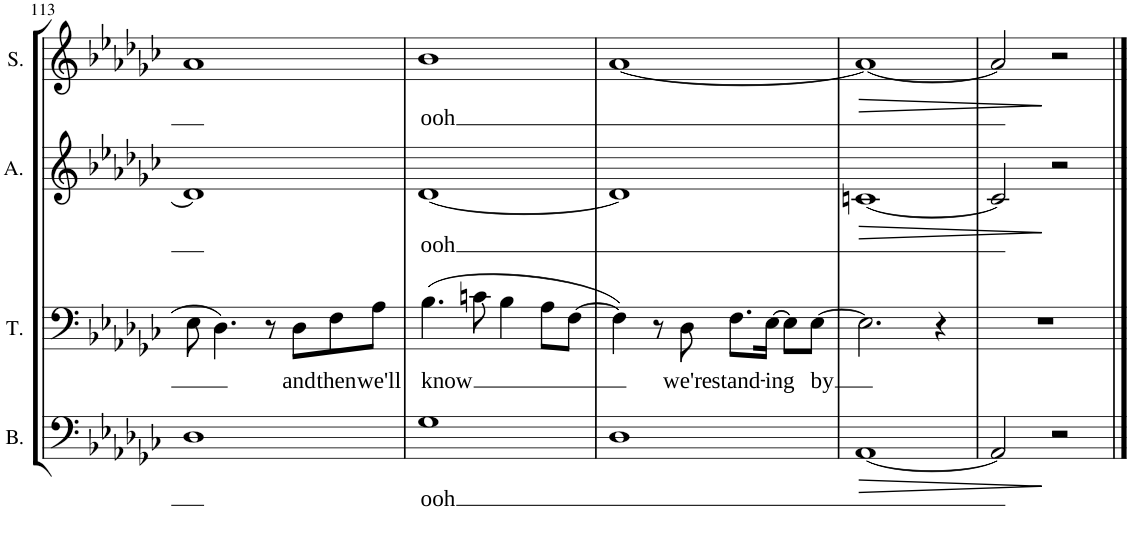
**kern	**text	**dynam	**kern	**text	**kern	**text	**dynam	**kern	**text	**dynam
*part4	*part4	*part4	*part3	*part3	*part2	*part2	*part2	*part1	*part1	*part1
*staff4	*staff4	*staff4	*staff3	*staff3	*staff2	*staff2	*staff2	*staff1	*staff1	*staff1
*I"Bass	*	*	*I"Tenor	*	*I"Alto	*	*	*I"Soprano	*	*
*I'B.	*	*	*I'T.	*	*I'A.	*	*	*I'S.	*	*
!!LO:PB:g=z
*clefF4	*	*	*clefF4	*	*clefG2	*	*	*clefG2	*	*
*k[b-e-a-d-g-c-]	*	*	*k[b-e-a-d-g-c-]	*	*k[b-e-a-d-g-c-]	*	*	*k[b-e-a-d-g-c-]	*	*
*M4/4	*	*	*M4/4	*	*M4/4	*	*	*M4/4	*	*
=113	=113	=113	=113	=113	=113	=113	=113	=113	=113	=113
1D-	.	.	8E-\	.	1d-]	.	.	1a-	.	.
.	.	.	4.D-\	.	.	.	.	.	.	.
.	.	.	8r	.	.	.	.	.	.	.
!	!	!	!	!LO:LY:b	!	!	!	!	!	!
.	.	.	8D-\L	and	.	.	.	.	.	.
!	!	!	!	!LO:LY:b	!	!	!	!	!	!
.	.	.	8F\	then	.	.	.	.	.	.
!	!	!	!	!LO:LY:b	!	!	!	!	!	!
.	.	.	8A-\J	we'll	.	.	.	.	.	.
=114	=114	=114	=114	=114	=114	=114	=114	=114	=114	=114
!	!LO:LY:b	!	!	!LO:LY:b	!	!LO:LY:b	!	!	!LO:LY:b	!
1G-	ooh	.	(4.B-\	-know	[1d-	ooh	.	1b-	ooh	.
.	.	.	8cn\	.	.	.	.	.	.	.
.	.	.	4B-\	.	.	.	.	.	.	.
.	.	.	8A-\L	.	.	.	.	.	.	.
.	.	.	[8F\J	.	.	.	.	.	.	.
=115	=115	=115	=115	=115	=115	=115	=115	=115	=115	=115
1D-	.	.	4F\])	.	1d-]	.	.	[1a-	.	.
.	.	.	8r	.	.	.	.	.	.	.
!	!	!	!	!LO:LY:b	!	!	!	!	!	!
.	.	.	8D-\	we're	.	.	.	.	.	.
!	!	!	!	!LO:LY:b	!	!	!	!	!	!
.	.	.	8.F\L	stand-	.	.	.	.	.	.
!	!	!	!	!LO:LY:b	!	!	!	!	!	!
.	.	.	[16E-\Jk	-ing	.	.	.	.	.	.
.	.	.	8E-\L]	.	.	.	.	.	.	.
!	!	!	!	!LO:LY:b	!	!	!	!	!	!
.	.	.	[8E-\J	by	.	.	.	.	.	.
=116	=116	=116	=116	=116	=116	=116	=116	=116	=116	=116
!	!	!LO:HP:b	!	!	!	!	!LO:HP:b	!	!	!LO:HP:b
[1AA-	.	>	2.E-\]	.	[1cn	.	>	1a-_	.	>
.	.	.	4r	.	.	.	.	.	.	.
=117	=117	=117	=117	=117	=117	=117	=117	=117	=117	=117
2AA-/]	.	.	1r	.	2c/]	.	.	2a-/]	.	.
2r	.	]	.	.	2r	.	]	2r	.	]
==	==	==	==	==	==	==	==	==	==	==
*-	*-	*-	*-	*-	*-	*-	*-	*-	*-	*-
